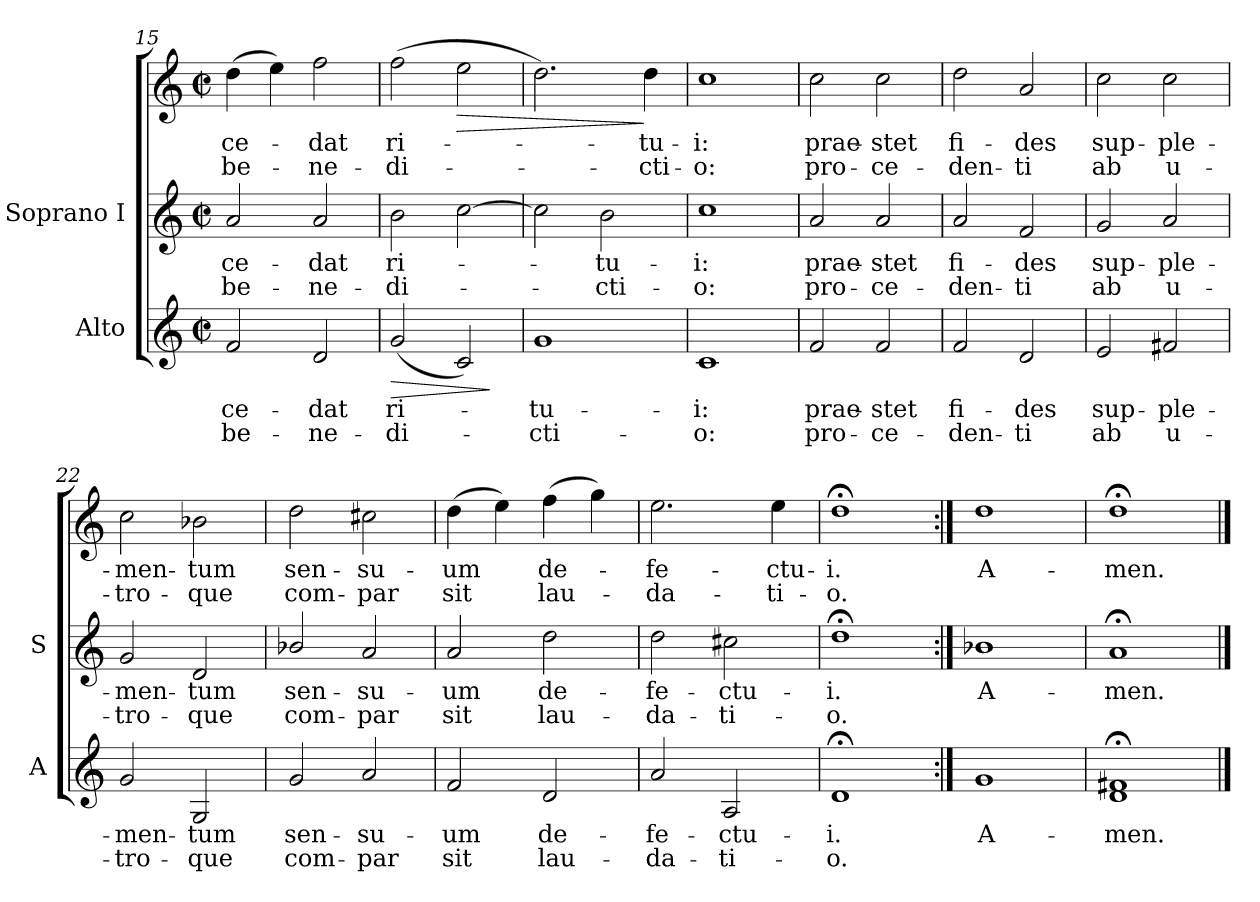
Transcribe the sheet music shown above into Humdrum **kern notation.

**kern	**text	**text	**dynam	**kern	**text	**text	**kern	**text	**text	**dynam
*part2	*part2	*part2	*part2	*part1	*part1	*part1	*part1	*part1	*part1	*part1
*staff3	*staff3	*staff3	*staff3	*staff2	*staff2	*staff2	*staff1	*staff1	*staff1	*staff1/2
*I"Alto	*	*	*	*I"Soprano I	*	*	*	*	*	*
*I'A	*	*	*	*I'S	*	*	*	*	*	*
*clefG2	*	*	*	*clefG2	*	*	*clefG2	*	*	*
*k[]	*	*	*	*k[]	*	*	*k[]	*	*	*
*C:	*	*	*	*C:	*	*	*C:	*	*	*
*M2/2	*	*	*	*M2/2	*	*	*M2/2	*	*	*
*met(c|)	*	*	*	*met(c|)	*	*	*met(c|)	*	*	*
=15	=15	=15	=15	=15	=15	=15	=15	=15	=15	=15
!	!LO:LY:b	!LO:LY:b	!	!	!LO:LY:b	!LO:LY:b	!	!LO:LY:b	!LO:LY:b	!
2f	ce-	-be-	.	2a	-ce-	-be-	(>4dd	ce-	be-	.
.	.	.	.	.	.	.	4ee)	.	.	.
!	!LO:LY:b	!LO:LY:b	!	!	!LO:LY:b	!LO:LY:b	!	!LO:LY:b	!LO:LY:b	!
2d	-dat	ne-	.	2a	-dat	ne-	2ff	dat	ne-	.
=16	=16	=16	=16	=16	=16	=16	=16	=16	=16	=16
!	!LO:LY:b	!LO:LY:b	!LO:HP:b	!	!LO:LY:b	!LO:LY:b	!	!LO:LY:b	!LO:LY:b	!
(<2g	-ri-	di-	>	2b	ri-	di-	(>2ff	-ri-	di-	.
!	!	!	!	!	!	!	!	!	!	!LO:HP:b
2c)	.	.	.	[2cc	.	.	2ee	.	.	>
.	.	.	]	.	.	.	.	.	.	.
=17	=17	=17	=17	=17	=17	=17	=17	=17	=17	=17
!	!LO:LY:b	!LO:LY:b	!	!	!	!	!	!	!	!
1g	tu-	-cti-	.	2cc]	.	.	2.dd)	.	.	.
!	!	!	!	!	!LO:LY:b	!LO:LY:b	!	!	!	!
.	.	.	.	2b	-tu-	-cti-	.	.	.	.
!	!	!	!	!	!	!	!	!LO:LY:b	!LO:LY:b	!
.	.	.	.	.	.	.	4dd	tu-	-cti-	]
=18	=18	=18	=18	=18	=18	=18	=18	=18	=18	=18
!	!LO:LY:b	!LO:LY:b	!	!	!LO:LY:b	!LO:LY:b	!	!LO:LY:b	!LO:LY:b	!
1c	-i:	o:	.	1cc	i:	o:	1cc	-i:	o:	.
!!LO:LB:g=z
=19	=19	=19	=19	=19	=19	=19	=19	=19	=19	=19
!	!LO:LY:b	!LO:LY:b	!	!	!LO:LY:b	!LO:LY:b	!	!LO:LY:b	!LO:LY:b	!
2f	prae-	-pro-	.	2a	-prae-	-pro-	2cc	prae-	-pro-	.
!	!LO:LY:b	!LO:LY:b	!	!	!LO:LY:b	!LO:LY:b	!	!LO:LY:b	!LO:LY:b	!
2f	-stet	ce-	.	2a	-stet	ce-	2cc	-stet	ce-	.
=20	=20	=20	=20	=20	=20	=20	=20	=20	=20	=20
!	!LO:LY:b	!LO:LY:b	!	!	!LO:LY:b	!LO:LY:b	!	!LO:LY:b	!LO:LY:b	!
2f	-fi-	-den-	.	2a	fi-	-den-	2dd	-fi-	-den-	.
!	!LO:LY:b	!LO:LY:b	!	!	!LO:LY:b	!LO:LY:b	!	!LO:LY:b	!LO:LY:b	!
2d	-des	ti	.	2f	-des	ti	2a	-des	ti	.
=21	=21	=21	=21	=21	=21	=21	=21	=21	=21	=21
!	!LO:LY:b	!LO:LY:b	!	!	!LO:LY:b	!LO:LY:b	!	!LO:LY:b	!LO:LY:b	!
2e	sup-	-ab	.	2g	-sup-	-ab	2cc	sup-	-ab	.
!	!LO:LY:b	!LO:LY:b	!	!	!LO:LY:b	!LO:LY:b	!	!LO:LY:b	!LO:LY:b	!
2f#X	ple-	-u-	.	2a	ple-	-u-	2cc	ple-	-u-	.
=22	=22	=22	=22	=22	=22	=22	=22	=22	=22	=22
!	!LO:LY:b	!LO:LY:b	!	!	!LO:LY:b	!LO:LY:b	!	!LO:LY:b	!LO:LY:b	!
2g	-men-	-tro-	.	2g	men-	-tro-	2cc	-men-	-tro-	.
!	!LO:LY:b	!LO:LY:b	!	!	!LO:LY:b	!LO:LY:b	!	!LO:LY:b	!LO:LY:b	!
2G	-tum	que	.	2d	-tum	que	2b-X	-tum	que	.
=23	=23	=23	=23	=23	=23	=23	=23	=23	=23	=23
!	!LO:LY:b	!LO:LY:b	!	!	!LO:LY:b	!LO:LY:b	!	!LO:LY:b	!LO:LY:b	!
2g	sen-	-com-	.	2b-X/	sen-	-com-	2dd	sen-	-com-	.
!	!LO:LY:b	!LO:LY:b	!	!	!LO:LY:b	!LO:LY:b	!	!LO:LY:b	!LO:LY:b	!
2a	-su-	-par	.	2a	-su-	-par	2cc#X	-su-	-par	.
=24	=24	=24	=24	=24	=24	=24	=24	=24	=24	=24
!	!LO:LY:b	!LO:LY:b	!	!	!LO:LY:b	!LO:LY:b	!	!LO:LY:b	!LO:LY:b	!
2f	um	sit	.	2a	um	sit	(>4dd	um	sit	.
.	.	.	.	.	.	.	4ee)	.	.	.
!	!LO:LY:b	!LO:LY:b	!	!	!LO:LY:b	!LO:LY:b	!	!LO:LY:b	!LO:LY:b	!
2d	de-	-lau-	.	2dd	de-	-lau-	(>4ff	de-	lau-	.
.	.	.	.	.	.	.	4gg)	.	.	.
=25	=25	=25	=25	=25	=25	=25	=25	=25	=25	=25
!	!LO:LY:b	!LO:LY:b	!	!	!LO:LY:b	!LO:LY:b	!	!LO:LY:b	!LO:LY:b	!
2a	-fe-	-da-	.	2dd	-fe-	-da-	2.ee	-fe-	-da-	.
!	!LO:LY:b	!LO:LY:b	!	!	!LO:LY:b	!LO:LY:b	!	!	!	!
2A	-ctu-	-ti-	.	2cc#X	-ctu-	-ti-	.	.	.	.
!	!	!	!	!	!	!	!	!LO:LY:b	!LO:LY:b	!
.	.	.	.	.	.	.	4ee	-ctu-	-ti-	.
=26	=26	=26	=26	=26	=26	=26	=26	=26	=26	=26
!	!LO:LY:b	!LO:LY:b	!	!	!LO:LY:b	!LO:LY:b	!	!LO:LY:b	!LO:LY:b	!
1d;<	-i.	o.	.	1dd;<	i.	o.	1dd;<	-i.	o.	.
=27:|!	=27:|!	=27:|!	=27:|!	=27:|!	=27:|!	=27:|!	=27:|!	=27:|!	=27:|!	=27:|!
!	!LO:LY:b	!	!	!	!LO:LY:b	!	!	!LO:LY:b	!	!
1g	A-	.	.	1b-X	-A-	.	1dd	A-	.	.
=28	=28	=28	=28	=28	=28	=28	=28	=28	=28	=28
!	!LO:LY:b	!	!	!	!LO:LY:b	!	!	!LO:LY:b	!	!
1d;< 1f#X;<	-men.	.	.	1a;<	men.	.	1dd;<	-men.	.	.
==	==	==	==	==	==	==	==	==	==	==
*-	*-	*-	*-	*-	*-	*-	*-	*-	*-	*-
